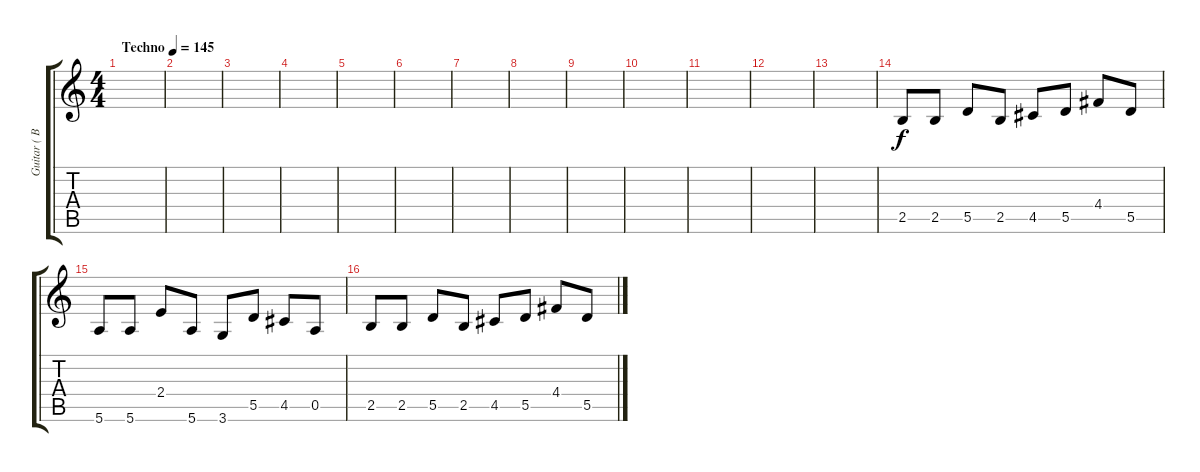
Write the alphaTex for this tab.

\track ("Guitar ( Bass Effect )" "Guitar ( B") {instrument overdrivenguitar}
\staff {score tabs}
\tuning (E4 B3 G3 D3 A2 E2) {hide}
\ts (4 4)
\tempo (145 "Techno")
\clef g2
\ks c
|
|
|
|
|
|
|
|
|
|
|
|
|
2.5.8 2.5.8 5.5.8 2.5.8 4.5.8 5.5.8 4.4.8 5.5.8 |
5.6.8 5.6.8 2.4.8 5.6.8 3.6.8 5.5.8 4.5.8 0.5.8 |
2.5.8 2.5.8 5.5.8 2.5.8 4.5.8 5.5.8 4.4.8 5.5.8
